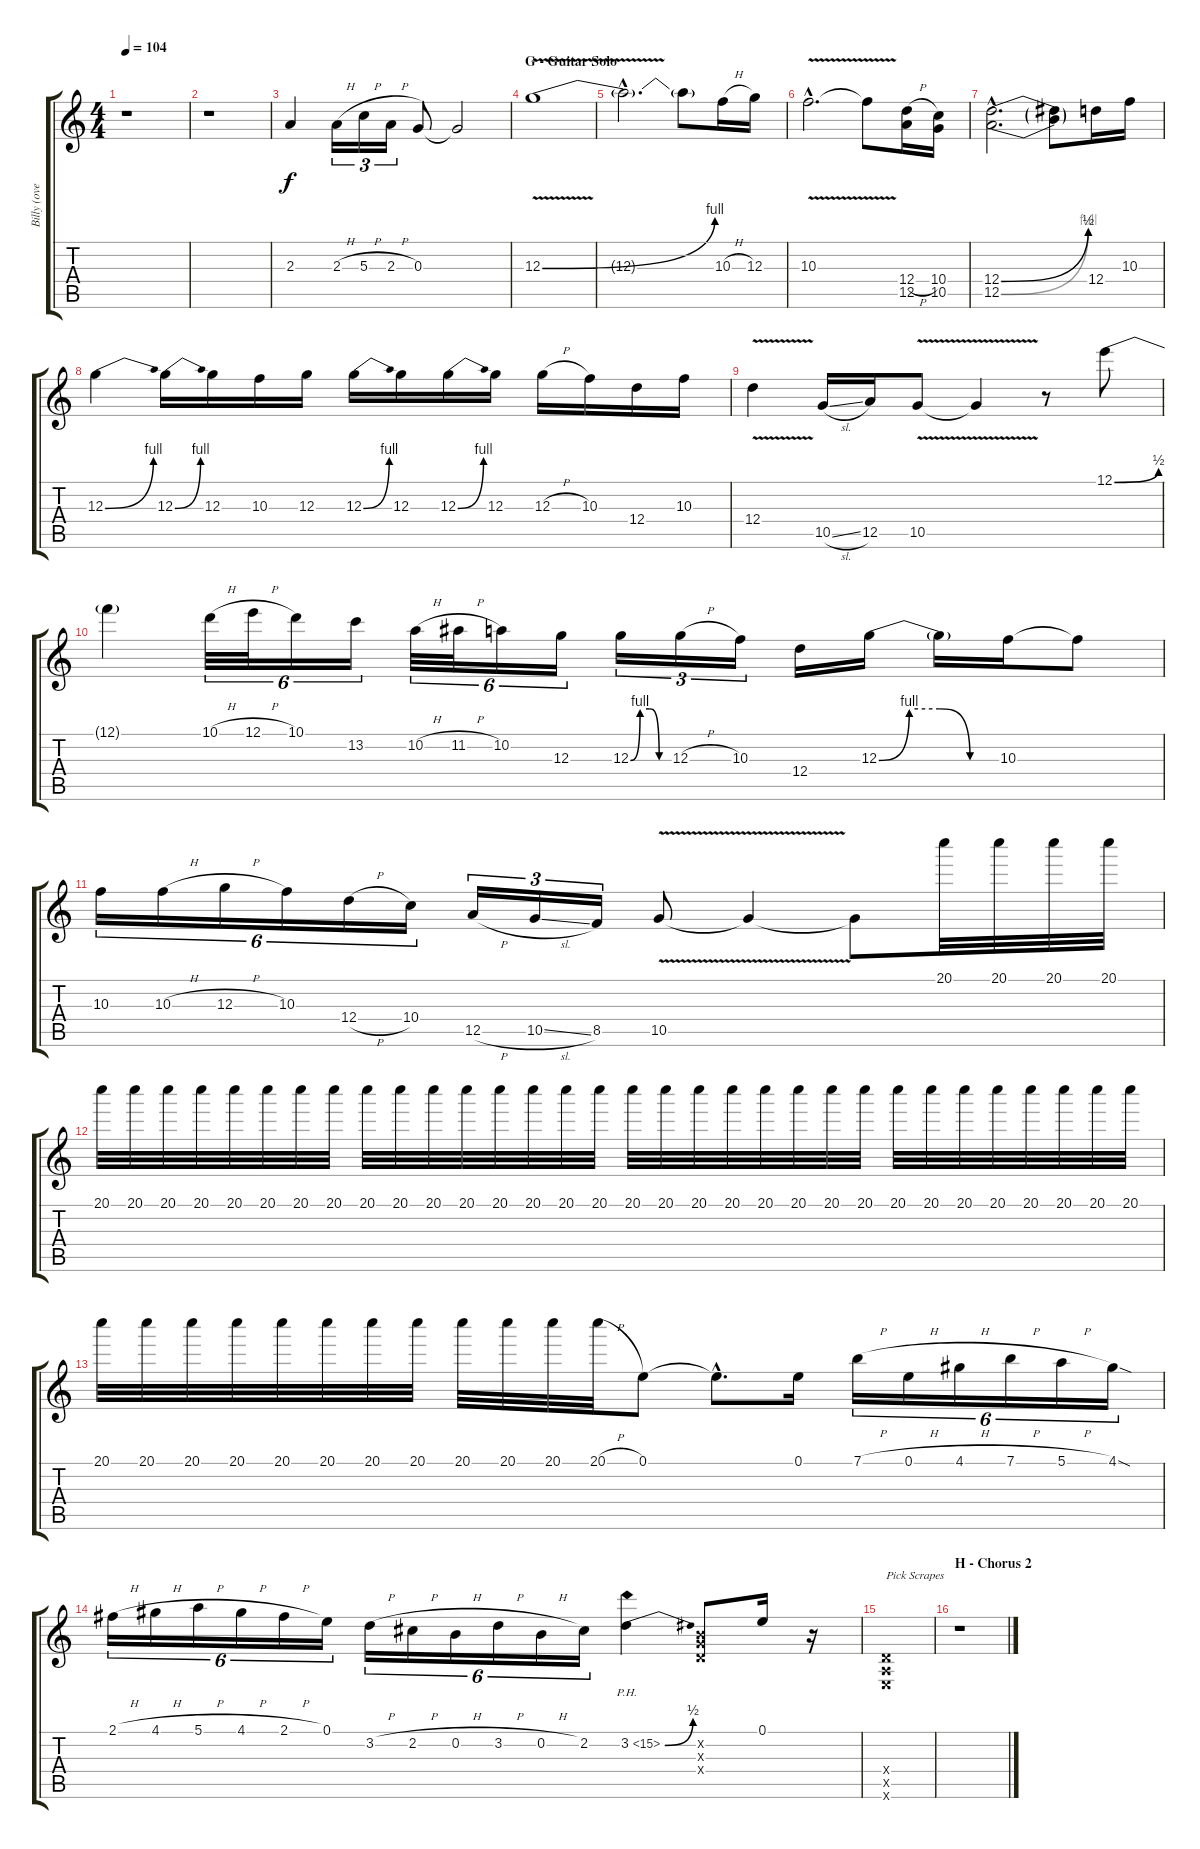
\track ("Billy (overdubs - solo)" "Billy (ove") {instrument overdrivenguitar}
\staff {score tabs}
\tuning (E4 B3 G3 D3 A2 E2) {hide}
\ts (4 4)
\tempo 104
\clef g2
\ks c
r.1{dy f} |
r.1 |
2.3.4 2.3{h}.16{tu (3 2)} 5.3{h}.16{tu (3 2)} 2.3{h}.16{tu (3 2)} 0.3.8 0.3{t}.2 |
\section ("" "G - Guitar Solo")
12.3{be (bend 0 0 60 4) v}.1 |
12.3{hac t}.2{d} 12.3{t}.8 10.3{h}.16 12.3.16 |
10.3{v hac}.2{d} 10.3{t}.8 (12.4{h} 12.5).16 (10.4 10.5).16 |
(12.4{be (bend 0 0 60 2) hac} 12.5{be (bend 0 0 60 4) hac}).2{d} (12.4{t} 12.5{t}).8 12.4.16 10.3.16 |
12.3{be (bend 0 0 60 4)}.4 12.3{be (bend 0 0 60 4)}.16 12.3.16 10.3.16 12.3.16 12.3{be (bend 0 0 60 4)}.16 12.3.16 12.3{be (bend 0 0 60 4)}.16 12.3.16 12.3{h}.16 10.3.16 12.4.16 10.3.16 |
12.4{v}.4 10.5{sl}.16 12.5.16 10.5{v}.8 10.5{t}.4 r.8 12.1{be (bend 0 0 60 2)}.8 |
12.1{t}.4 10.1{h}.32{tu (6 4)} 12.1{h}.32{tu (6 4)} 10.1.16{tu (6 4)} 13.2.16{tu (6 4)} 10.2{h}.32{tu (6 4)} 11.2{h}.32{tu (6 4)} 10.2.16{tu (6 4)} 12.3.16{tu (6 4)} 12.3{be (custom 0 0 15 4 30 4 45 0 60 0)}.16{tu (3 2)} 12.3{h}.16{tu (3 2)} 10.3.16{tu (3 2)} 12.4.16 12.3{be (custom 0 0 15 4 30 4 45 0 60 0)}.16 12.3{t}.16 10.3.16 10.3{t}.8 |
10.3.16{tu (6 4)} 10.3{h}.16{tu (6 4)} 12.3{h}.16{tu (6 4)} 10.3.16{tu (6 4)} 12.4{h}.16{tu (6 4)} 10.4.16{tu (6 4)} 12.5{h}.16{tu (3 2)} 10.5{sl}.16{tu (3 2)} 8.5.16{tu (3 2)} 10.5{v}.8 10.5{t}.4 10.5{t}.8 20.1.32 20.1.32 20.1.32 20.1.32 |
20.1.32 20.1.32 20.1.32 20.1.32 20.1.32 20.1.32 20.1.32 20.1.32 20.1.32 20.1.32 20.1.32 20.1.32 20.1.32 20.1.32 20.1.32 20.1.32 20.1.32 20.1.32 20.1.32 20.1.32 20.1.32 20.1.32 20.1.32 20.1.32 20.1.32 20.1.32 20.1.32 20.1.32 20.1.32 20.1.32 20.1.32 20.1.32 |
20.1.32 20.1.32 20.1.32 20.1.32 20.1.32 20.1.32 20.1.32 20.1.32 20.1.32 20.1.32 20.1.32 20.1{h}.32 0.1.8 0.1{hac t}.8{d} 0.1.16 7.1{h}.16{tu (6 4)} 0.1{h}.16{tu (6 4)} 4.1{h}.16{tu (6 4)} 7.1{h}.16{tu (6 4)} 5.1{h}.16{tu (6 4)} 4.1{sod}.16{tu (6 4)} |
2.1{h}.16{tu (6 4)} 4.1{h}.16{tu (6 4)} 5.1{h}.16{tu (6 4)} 4.1{h}.16{tu (6 4)} 2.1{h}.16{tu (6 4)} 0.1.16{tu (6 4)} 3.2{h}.16{tu (6 4)} 2.2{h}.16{tu (6 4)} 0.2{h}.16{tu (6 4)} 3.2{h}.16{tu (6 4)} 0.2{h}.16{tu (6 4)} 2.2.16{tu (6 4)} 3.2{be (bend 0 0 60 2) ph 12}.4 (0.2{x} 0.3{x} 0.4{x}).8 0.1.16 r.16 |
(0.4{x} 0.5{x} 0.6{x}).1{txt "Pick Scrapes"} |
\section ("" "H - Chorus 2")
r.1
